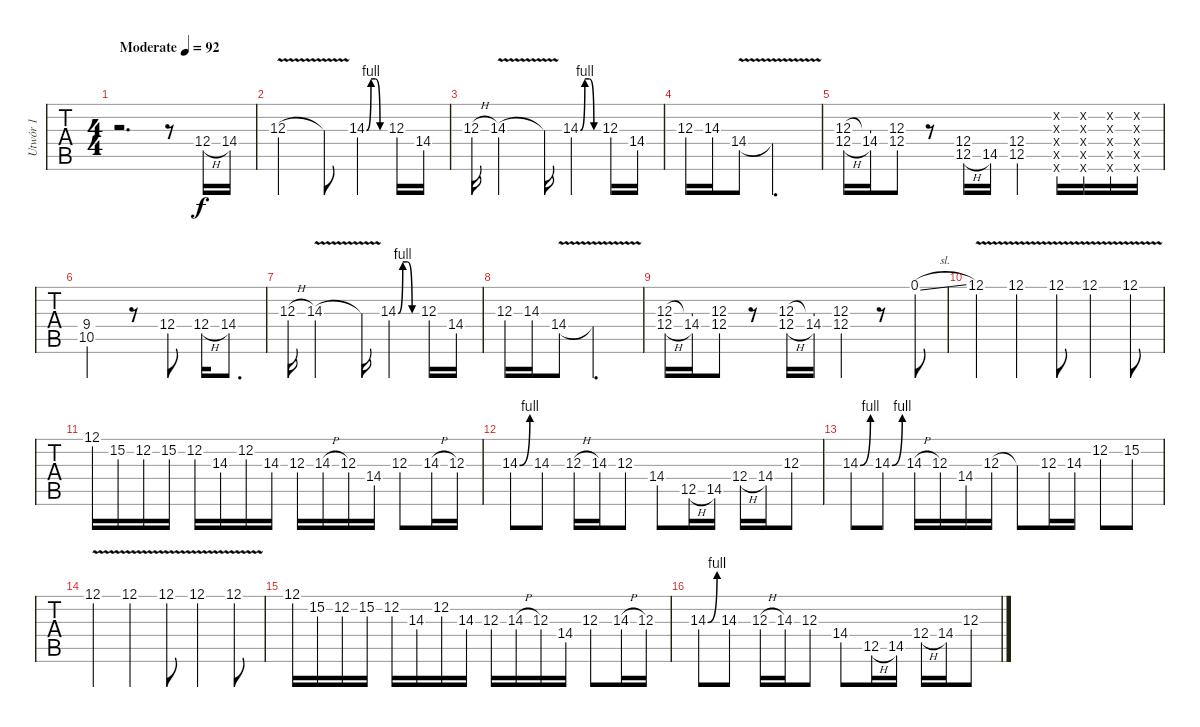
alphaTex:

\track ("Utwór 1" "Utwór 1") {instrument overdrivenguitar}
\staff {tabs}
\tuning (E4 B3 G3 D3 A2 E2) {hide}
\ts (4 4)
\tempo (92 "Moderate")
\clef g2
\ks c
r.2{d dy f instrument overdrivenguitar} r.8 12.4{h}.16 14.4.16 |
12.3{v}.2 12.3{t}.8 14.3{be (custom 0 0 15 4 30 4 45 0 60 0)}.4 12.3.16 14.4.16 |
12.3{h}.16 14.3{v}.2 14.3{t}.16 14.3{be (custom 0 0 15 4 30 4 45 0 60 0)}.4 12.3.16 14.4.16 |
12.3.16 14.3.16 14.4{v}.8 14.4{t}.2{d} |
(12.3 12.4{h}).16 (12.3{t} 14.4).16 (12.3 12.4).8 r.8 (12.4 12.5{h}).16 14.5.16 (12.4 12.5).4 (0.2{x} 0.3{x} 0.4{x} 0.5{x} 0.6{x}).16 (0.2{x} 0.3{x} 0.4{x} 0.5{x} 0.6{x}).16 (0.2{x} 0.3{x} 0.4{x} 0.5{x} 0.6{x}).16 (0.2{x} 0.3{x} 0.4{x} 0.5{x} 0.6{x}).16 |
(9.4 10.5).2 r.8 12.4.8 12.4{h}.16 14.4.8{d} |
12.3{h}.16 14.3{v}.2 14.3{t}.16 14.3{be (custom 0 0 15 4 30 4 45 0 60 0)}.4 12.3.16 14.4.16 |
12.3.16 14.3.16 14.4{v}.8 14.4{t}.2{d} |
(12.3 12.4{h}).16 (12.3{t} 14.4).16 (12.3 12.4).8 r.8 (12.3 12.4{h}).16 (12.3{t} 14.4).16 (12.3 12.4).4 r.8 0.1{sl}.8 |
12.1{v}.4 12.1{v}.4 12.1{v}.8 12.1{v}.4 12.1{v}.8 |
12.1.16 15.2.16 12.2.16 15.2.16 12.2.16 14.3.16 12.2.16 14.3.16 12.3.16 14.3{h}.16 12.3.16 14.4.16 12.3.8 14.3{h}.16 12.3.16 |
14.3{be (bend 0 0 60 4)}.8 14.3.8 12.3{h}.16 14.3.16 12.3.8 14.4.8 12.5{h}.16 14.5.16 12.4{h}.16 14.4.16 12.3.8 |
14.3{be (bend 0 0 60 4)}.8 14.3{be (bend 0 0 60 4)}.8 14.3{h}.16 12.3.16 14.4.16 12.3.16 12.3{t}.8 12.3.16 14.3.16 12.2.8 15.2.8 |
12.1{v}.4 12.1{v}.4 12.1{v}.8 12.1{v}.4 12.1{v}.8 |
12.1.16 15.2.16 12.2.16 15.2.16 12.2.16 14.3.16 12.2.16 14.3.16 12.3.16 14.3{h}.16 12.3.16 14.4.16 12.3.8 14.3{h}.16 12.3.16 |
14.3{be (bend 0 0 60 4)}.8 14.3.8 12.3{h}.16 14.3.16 12.3.8 14.4.8 12.5{h}.16 14.5.16 12.4{h}.16 14.4.16 12.3.8
